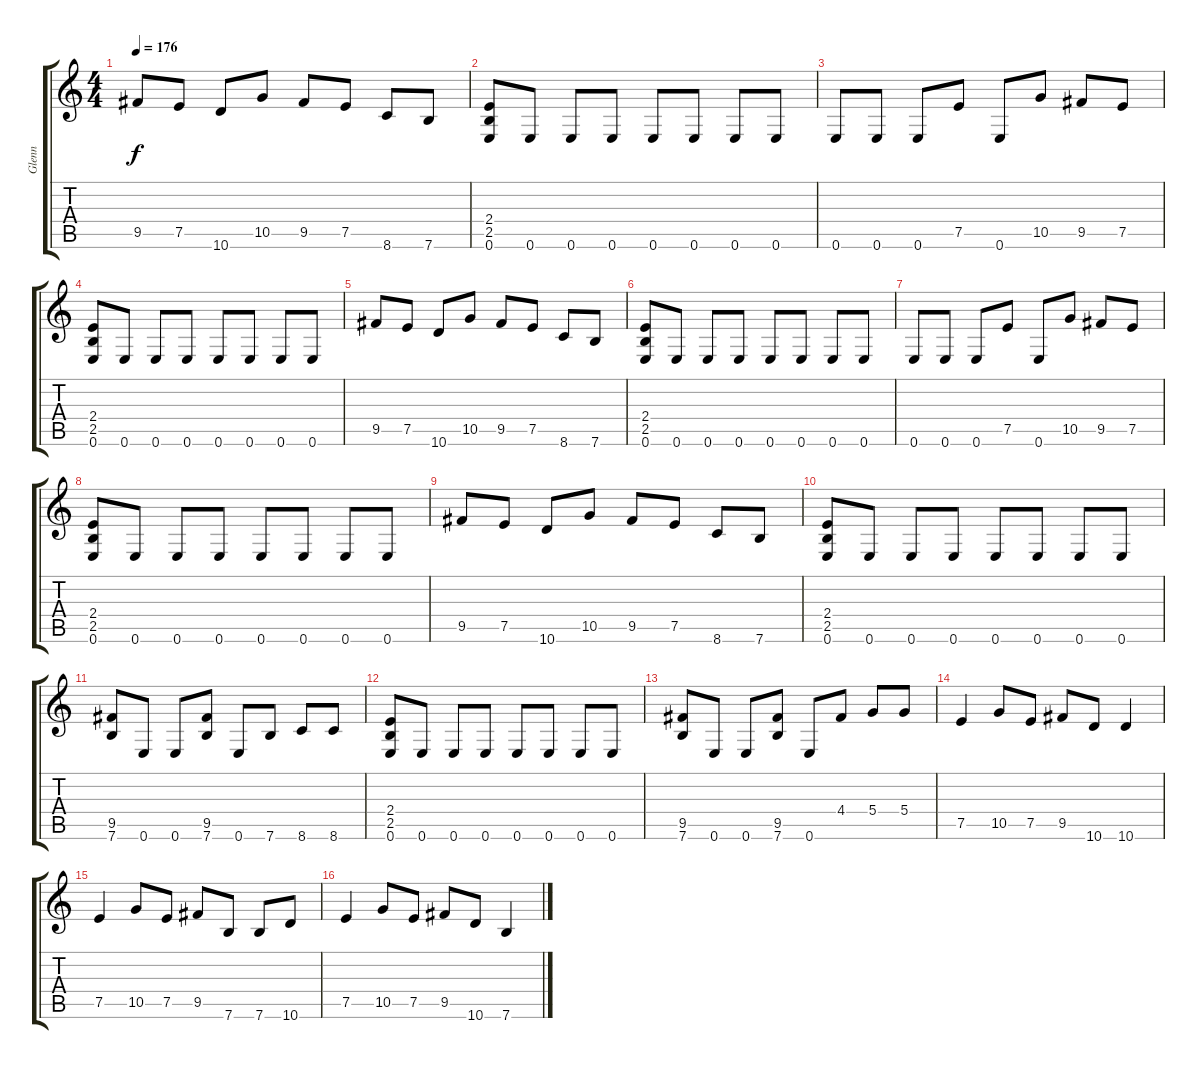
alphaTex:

\track ("Glenn" "Glenn") {instrument distortionguitar}
\staff {score tabs}
\tuning (E4 B3 G3 D3 A2 E2) {hide}
\ts (4 4)
\tempo 176
\clef g2
\ks c
9.5.8{dy f} 7.5.8 10.6.8 10.5.8 9.5.8 7.5.8 8.6.8 7.6.8 |
(2.4 2.5 0.6).8 0.6.8 0.6.8 0.6.8 0.6.8 0.6.8 0.6.8 0.6.8 |
0.6.8 0.6.8 0.6.8 7.5.8 0.6.8 10.5.8 9.5.8 7.5.8 |
(2.4 2.5 0.6).8 0.6.8 0.6.8 0.6.8 0.6.8 0.6.8 0.6.8 0.6.8 |
9.5.8 7.5.8 10.6.8 10.5.8 9.5.8 7.5.8 8.6.8 7.6.8 |
(2.4 2.5 0.6).8 0.6.8 0.6.8 0.6.8 0.6.8 0.6.8 0.6.8 0.6.8 |
0.6.8 0.6.8 0.6.8 7.5.8 0.6.8 10.5.8 9.5.8 7.5.8 |
(2.4 2.5 0.6).8 0.6.8 0.6.8 0.6.8 0.6.8 0.6.8 0.6.8 0.6.8 |
9.5.8 7.5.8 10.6.8 10.5.8 9.5.8 7.5.8 8.6.8 7.6.8 |
(2.4 2.5 0.6).8 0.6.8 0.6.8 0.6.8 0.6.8 0.6.8 0.6.8 0.6.8 |
(9.5 7.6).8 0.6.8 0.6.8 (9.5 7.6).8 0.6.8 7.6.8 8.6.8 8.6.8 |
(2.4 2.5 0.6).8 0.6.8 0.6.8 0.6.8 0.6.8 0.6.8 0.6.8 0.6.8 |
(9.5 7.6).8 0.6.8 0.6.8 (9.5 7.6).8 0.6.8 4.4.8 5.4.8 5.4.8 |
7.5.4 10.5.8 7.5.8 9.5.8 10.6.8 10.6.4 |
7.5.4 10.5.8 7.5.8 9.5.8 7.6.8 7.6.8 10.6.8 |
7.5.4 10.5.8 7.5.8 9.5.8 10.6.8 7.6.4
